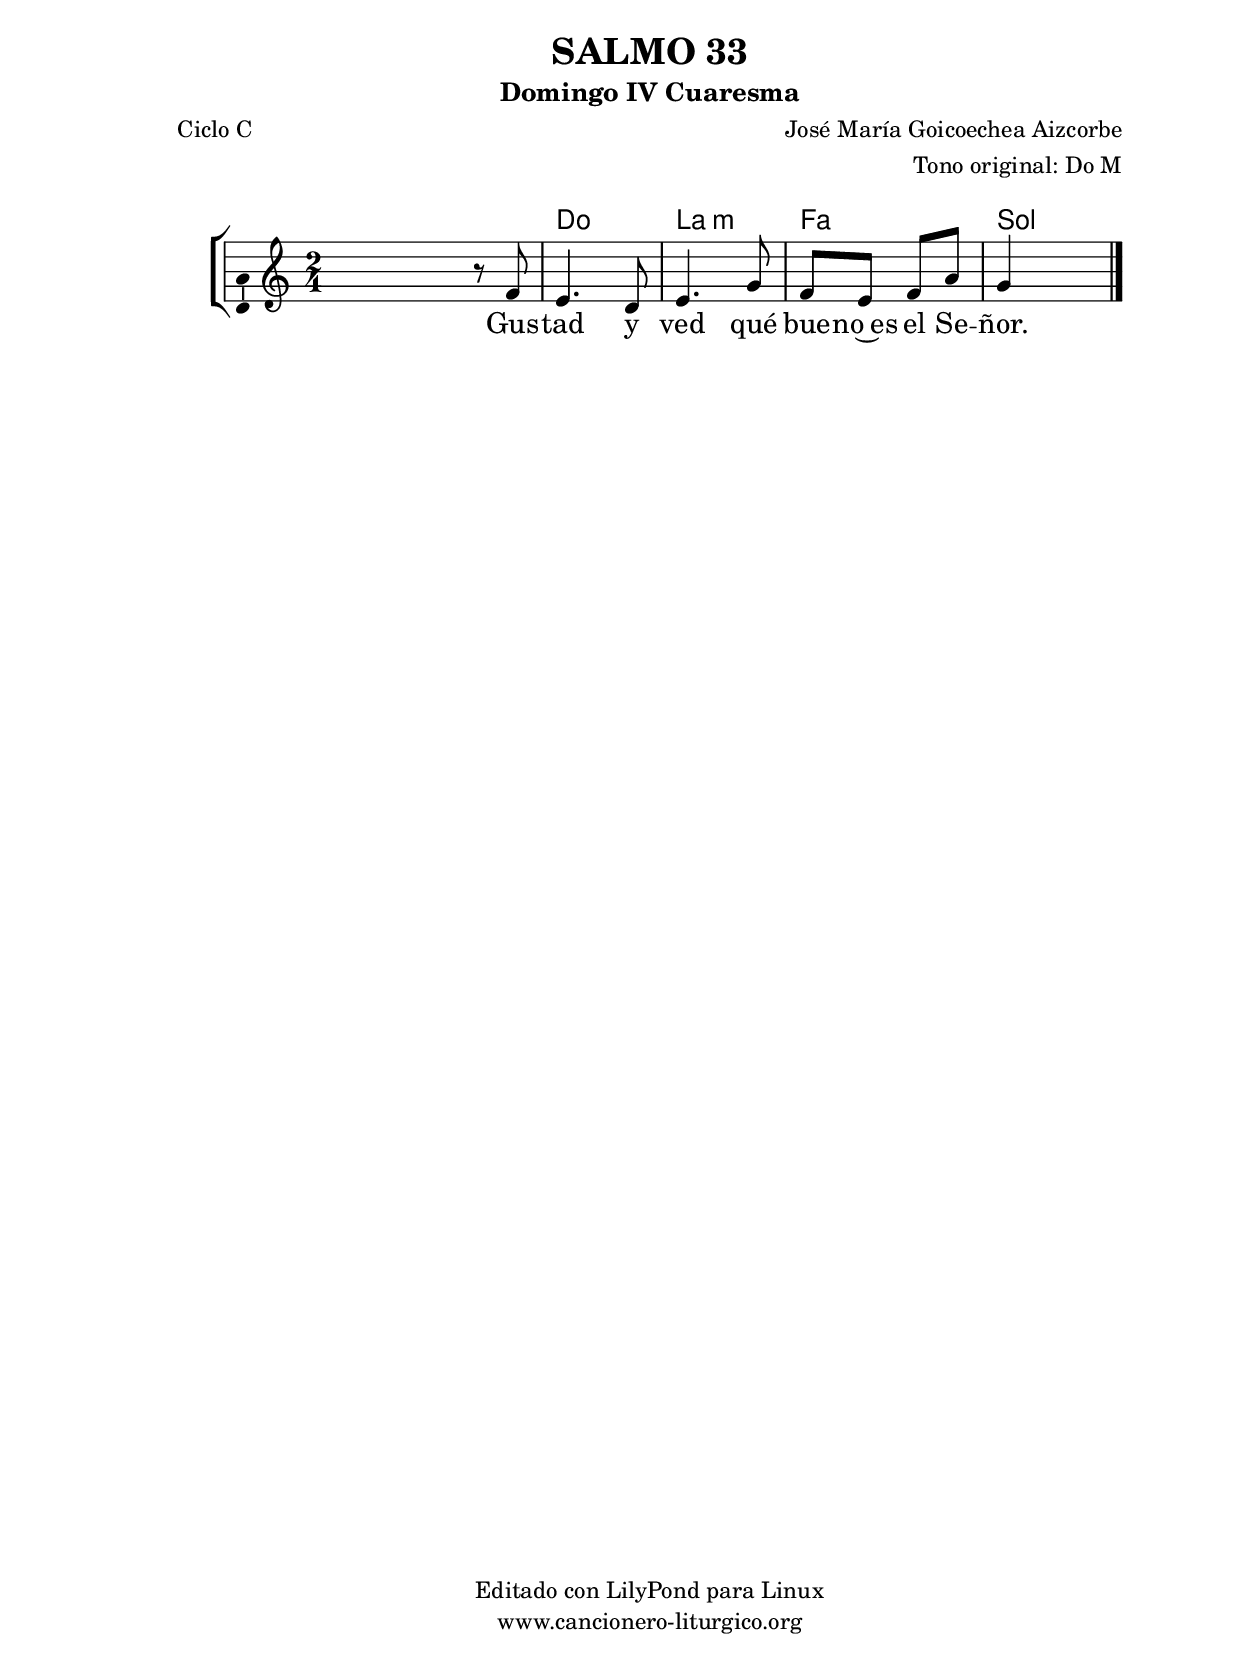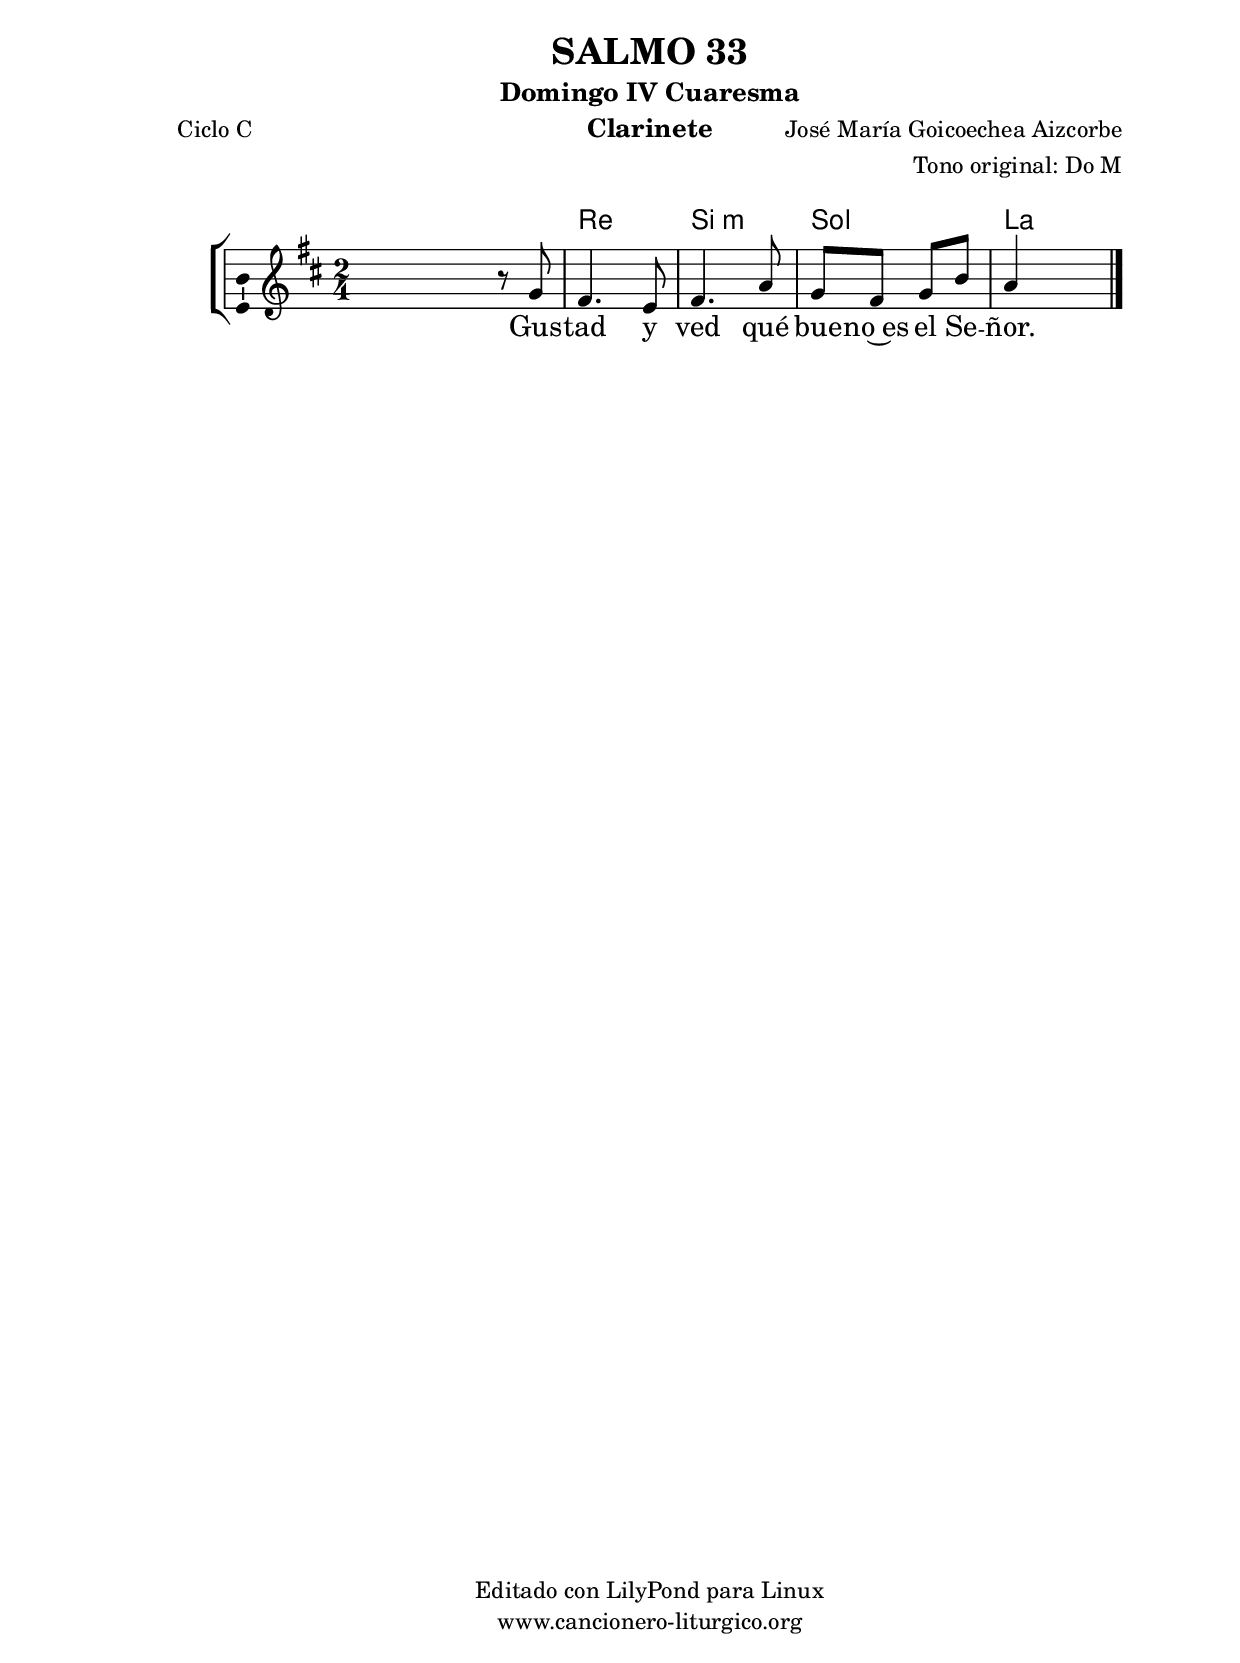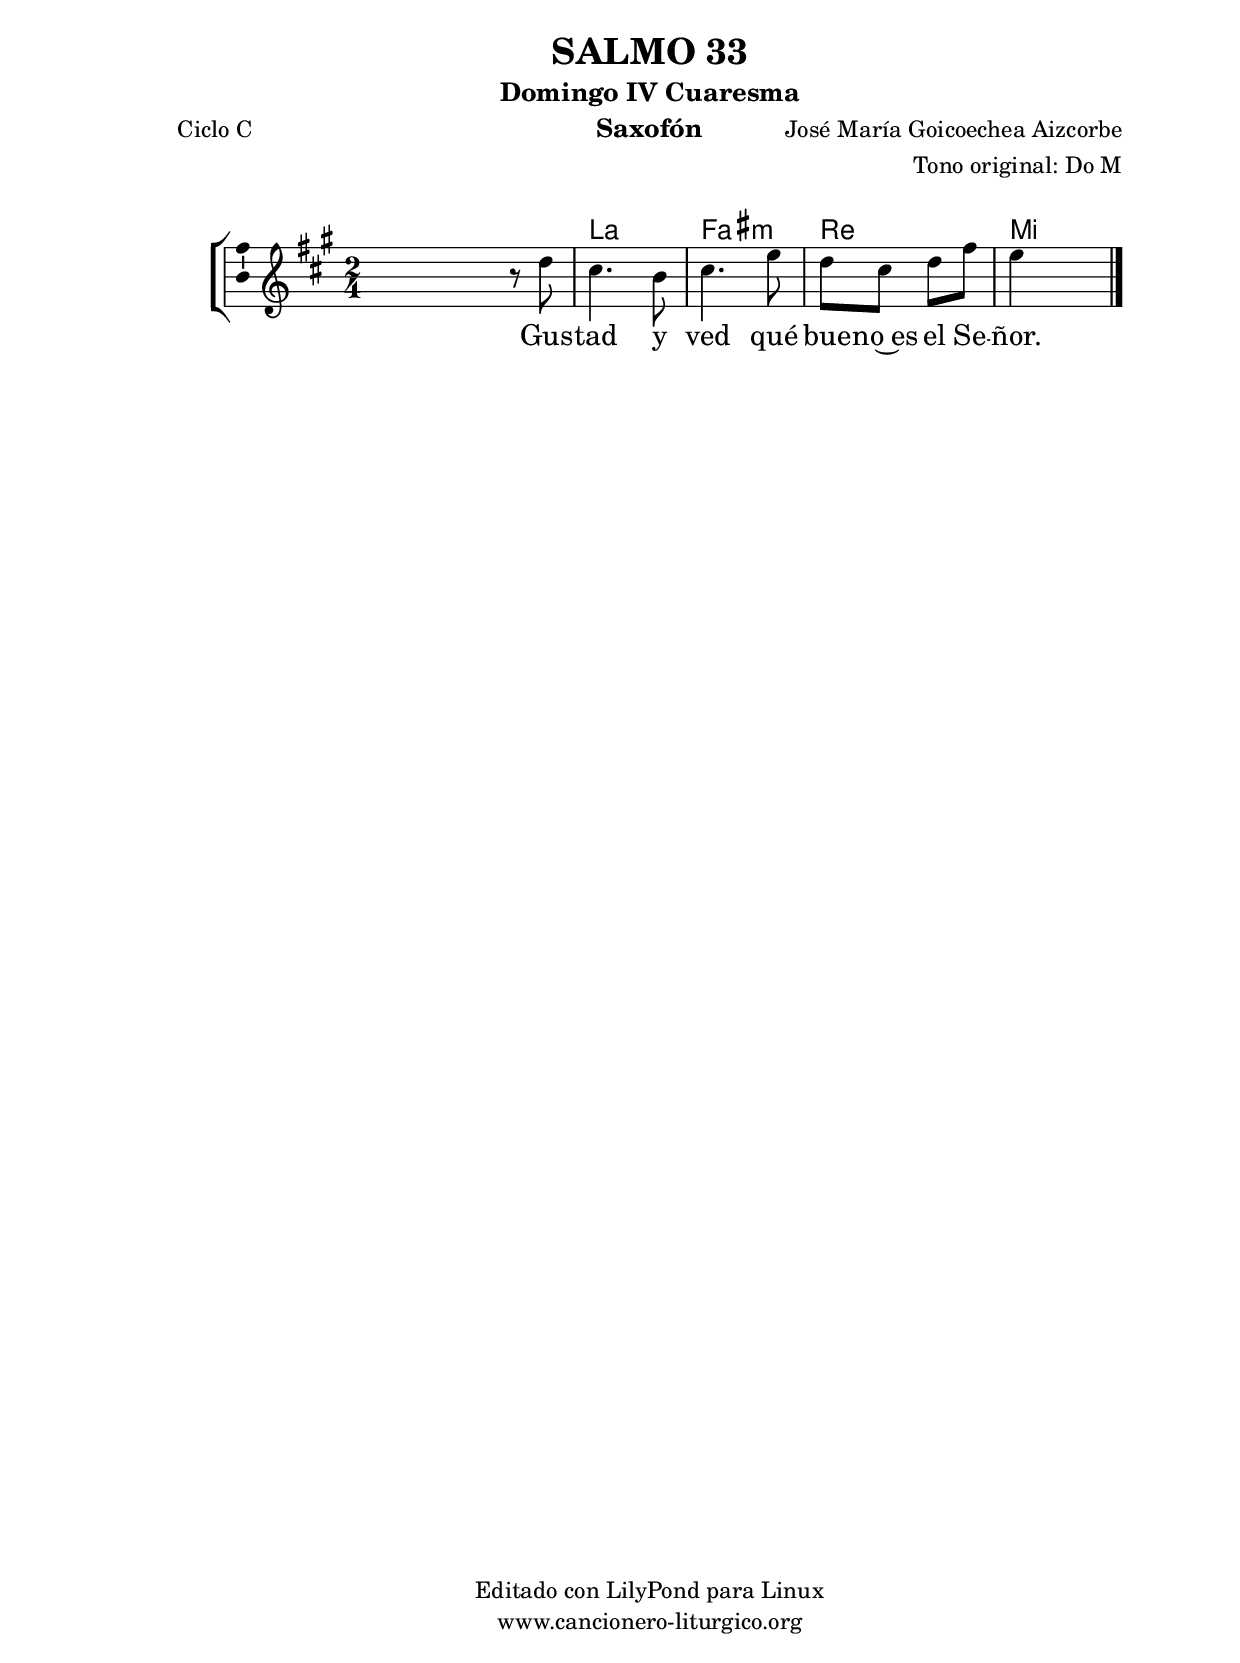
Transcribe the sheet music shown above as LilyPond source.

%
%para convertir .midi en .wav:
%timidity filename.midi -Ow -o finename.wav
%
%
%Para convertir de .wav a .mp3:
%lame -h -m j filename.wav
%
%
%para escuchar el midi:
%timidity nombrefichero.midi
%


%versión de lilypond para la que se ha escrito esta partitura:
\version "2.16.0"

	%Tamaño papel
	#(set-default-paper-size "a4")
	%Tamaño partitura
	#(set-global-staff-size 20)
	%No responde al pulsar sobre una nota
	#(ly:set-option 'point-and-click #f)

%parámetros del encabezamiento:
\header {
	title = "SALMO 33"
	subtitle = "Domingo IV Cuaresma"
	composer = "José María Goicoechea Aizcorbe"
	poet = "Ciclo C"
	meter = ""
	arranger = "Tono original: Do M"
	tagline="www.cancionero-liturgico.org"
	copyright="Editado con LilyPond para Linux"
	}

%parámetros asociados al papel:
\paper  {
	oddHeaderMarkup = \markup {\fill-line { \on-the-fly #not-first-page \fromproperty #'header:title \on-the-fly #not-first-page \fromproperty #'header:composer }}
	evenHeaderMarkup = \markup {\fill-line { \fromproperty #'header:composer \fromproperty #'header:title }}
	#(set-paper-size "a4")
	print-page-number = ##f
	first-page-number = 1
	print-first-page-number = ##f
%	head-separation = 3.0 \cm
	top-margin = 2.0 \cm
	bottom-margin = 0.5\cm
%%%	bottom-margin = -1.0\cm
	left-margin = 3.0 \cm
	line-width = 16.0 \cm 
	indent = 8\mm
	interscoreline = 2.\mm
	between-system-space = 15\mm
%	para que las partituras no llenen la hoja:
	ragged-bottom = ##t
%	idem para la última hoja:
	ragged-last-bottom = ##f
%	para que las partituras llenen el ancho del papel:
	ragged-last = ##f
	after-title-space = 2.5 \cm
%page-count=1
%system-count=8

	%Flexible Vertical Spacing
%	markup-markup-spacing =
%	#'((basic-distance . 15) (minimum-distance . 15) (padding . 3))
	markup-system-spacing =
	#'((basic-distance . 15) (minimum-distance . 15) (padding . 3))
	system-system-spacing =
	#'((basic-distance . 15) (minimum-distance . 15) (padding . 3))
	score-system-spacing =
	#'((basic-distance . 15) (minimum-distance . 15) (padding . 5))
%	top-system-spacing = % header
%	#'((basic-distance . 8) (minimum-distance . 0) (padding . 3))
%	top-markup-spacing =
%	#'((basic-distance . 20) (minimum-distance . 20) (padding . 3))
	last-bottom-spacing = % footer
	#'((basic-distance . 5) (minimum-distance . 5) (padding . 3))
%	score-markup-spacing =
%	#'((basic-distance . 16) (minimum-distance . 13) (padding . 3))

	}


%parámetros que afectan a toda la partitura:
global =  {
	%clave de sol (G):
	\clef G
	%armadura:
%	\transpose a c'
	\key c \major
	\tempo 4=100
	\set Score.tempoHideNote = ##t
	}


acordes = {
	\italianChords
	\chordmode {
%	\transpose a c'
{
s2
c2 a:m f g

	}
	}
}


melodia = 
%	\transpose a c'
{
	\relative c'{
	\time 2/4

s4 r8 f8
e4. d8
e4. g8
f8 e f a
g4 s4

	\bar "|."
	}
	}


texto = \lyricmode {
Gus -- tad y ved qué bue -- no~es el Se -- ñor.
	}


acordesStaff = \context ChordNames = acordesStaff <<
	\set chordChanges = ##t
	\acordes
	>>


vozStaff = \context Voice = vozStaff
\with {\consists "Ambitus_engraver"}
<<
%	\set Staff.instrumentName = ""
%	\set Staff.shortInstrumentName = ""
%	\set Staff.midiInstrument = #"clarinet"
%	\set Staff.midiInstrument = #"cello"
%	\set Staff.midiInstrument = #"flute"
	\set Staff.midiInstrument = #"electric guitar (jazz)"
%	\set Staff.midiInstrument = #"english horn"
%	\set Staff.midiInstrument = #"violin"
%	\set Staff.midiInstrument = #"glockenspiel"
	\set Staff.midiMinimumVolume = #0.7
	\set Staff.midiMaximumVolume = #0.9
	\global
	\melodia
	>>


textoStaff = \context Lyrics = textoStaff <<
	\lyricsto vozStaff \texto
	>>

\book {
	\score {
		\context ChoirStaff {
			\override StaffGroup.SystemStartBracket #'collapse-height = #1
			\override Score.SystemStartBar #'collapse-height = #1
			<<
			\acordesStaff
			\vozStaff
			\textoStaff
			>>
			}
		\layout {
	    		\context {
				\Lyrics
				\override LyricText #'font-size = #2
				}
	   		 \context {
				\Score
				%fontSize = #3
				\override StaffSymbol #'staff-space = #(magstep +3)
				%\override Beam #'thickness = #0.55
				%\override SpacingSpanner #'spacing-increment = #1.0
				%\override Slur #'height-limit = #1.5
				}
			}
		}
	\score {
		\unfoldRepeats
		\context ChoirStaff {
			<<
			\acordesStaff
			\vozStaff
			>>
			}
		\midi {
	  		\context {
	  			\Score
				tempoWholesPerMinute = #(ly:make-moment 70 4)
				}
			}
		}
	}

%Partitura para clarinete
#(define output-suffix "C")
\book {
	\header{
		instrument = "Clarinete"
		}
	\score {
		\context ChoirStaff {
			\override StaffGroup.SystemStartBracket #'collapse-height = #1
			\override Score.SystemStartBar #'collapse-height = #1
\transpose c d
			<<
			\acordesStaff
			\vozStaff
			\textoStaff
			>>
			}
		\layout {
	    		\context {
				\Lyrics
				\override LyricText #'font-size = #2
				}
	   		 \context {
				\Score
				%fontSize = #3
				\override StaffSymbol #'staff-space = #(magstep +3)
				%\override Beam #'thickness = #0.55
				%\override SpacingSpanner #'spacing-increment = #1.0
				%\override Slur #'height-limit = #1.5
				}
			}
		}
	}

%Partitura para saxofón
#(define output-suffix "S")
\book {
	\header{
		instrument = "Saxofón"
		}
	\score {
		\context ChoirStaff {
			\override StaffGroup.SystemStartBracket #'collapse-height = #1
			\override Score.SystemStartBar #'collapse-height = #1
\transpose c a
			<<
			\acordesStaff
			\vozStaff
			\textoStaff
			>>
			}
		\layout {
	    		\context {
				\Lyrics
				\override LyricText #'font-size = #2
				}
	   		 \context {
				\Score
				%fontSize = #3
				\override StaffSymbol #'staff-space = #(magstep +3)
				%\override Beam #'thickness = #0.55
				%\override SpacingSpanner #'spacing-increment = #1.0
				%\override Slur #'height-limit = #1.5
				}
			}
		}
	}

